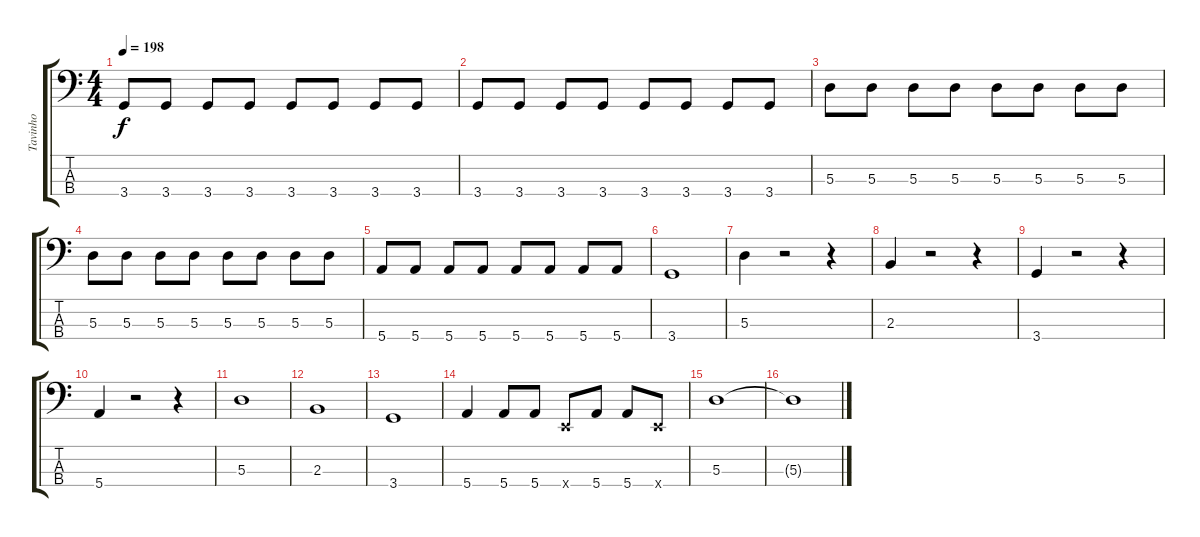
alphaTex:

\track ("Tavinho" "Tavinho") {instrument electricbassfinger}
\staff {score tabs}
\tuning (G2 D2 A1 E1) {hide}
\ts (4 4)
\tempo 198
\clef f4
\ks c
3.4.8{dy f} 3.4.8 3.4.8 3.4.8 3.4.8 3.4.8 3.4.8 3.4.8 |
3.4.8 3.4.8 3.4.8 3.4.8 3.4.8 3.4.8 3.4.8 3.4.8 |
5.3.8 5.3.8 5.3.8 5.3.8 5.3.8 5.3.8 5.3.8 5.3.8 |
5.3.8 5.3.8 5.3.8 5.3.8 5.3.8 5.3.8 5.3.8 5.3.8 |
5.4.8 5.4.8 5.4.8 5.4.8 5.4.8 5.4.8 5.4.8 5.4.8 |
3.4.1 |
5.3.4 r.2 r.4 |
2.3.4 r.2 r.4 |
3.4.4 r.2 r.4 |
5.4.4 r.2 r.4 |
5.3.1 |
2.3.1 |
3.4.1 |
5.4.4 5.4.8 5.4.8 0.4{x}.8 5.4.8 5.4.8 0.4{x}.8 |
5.3.1 |
5.3{t}.1
